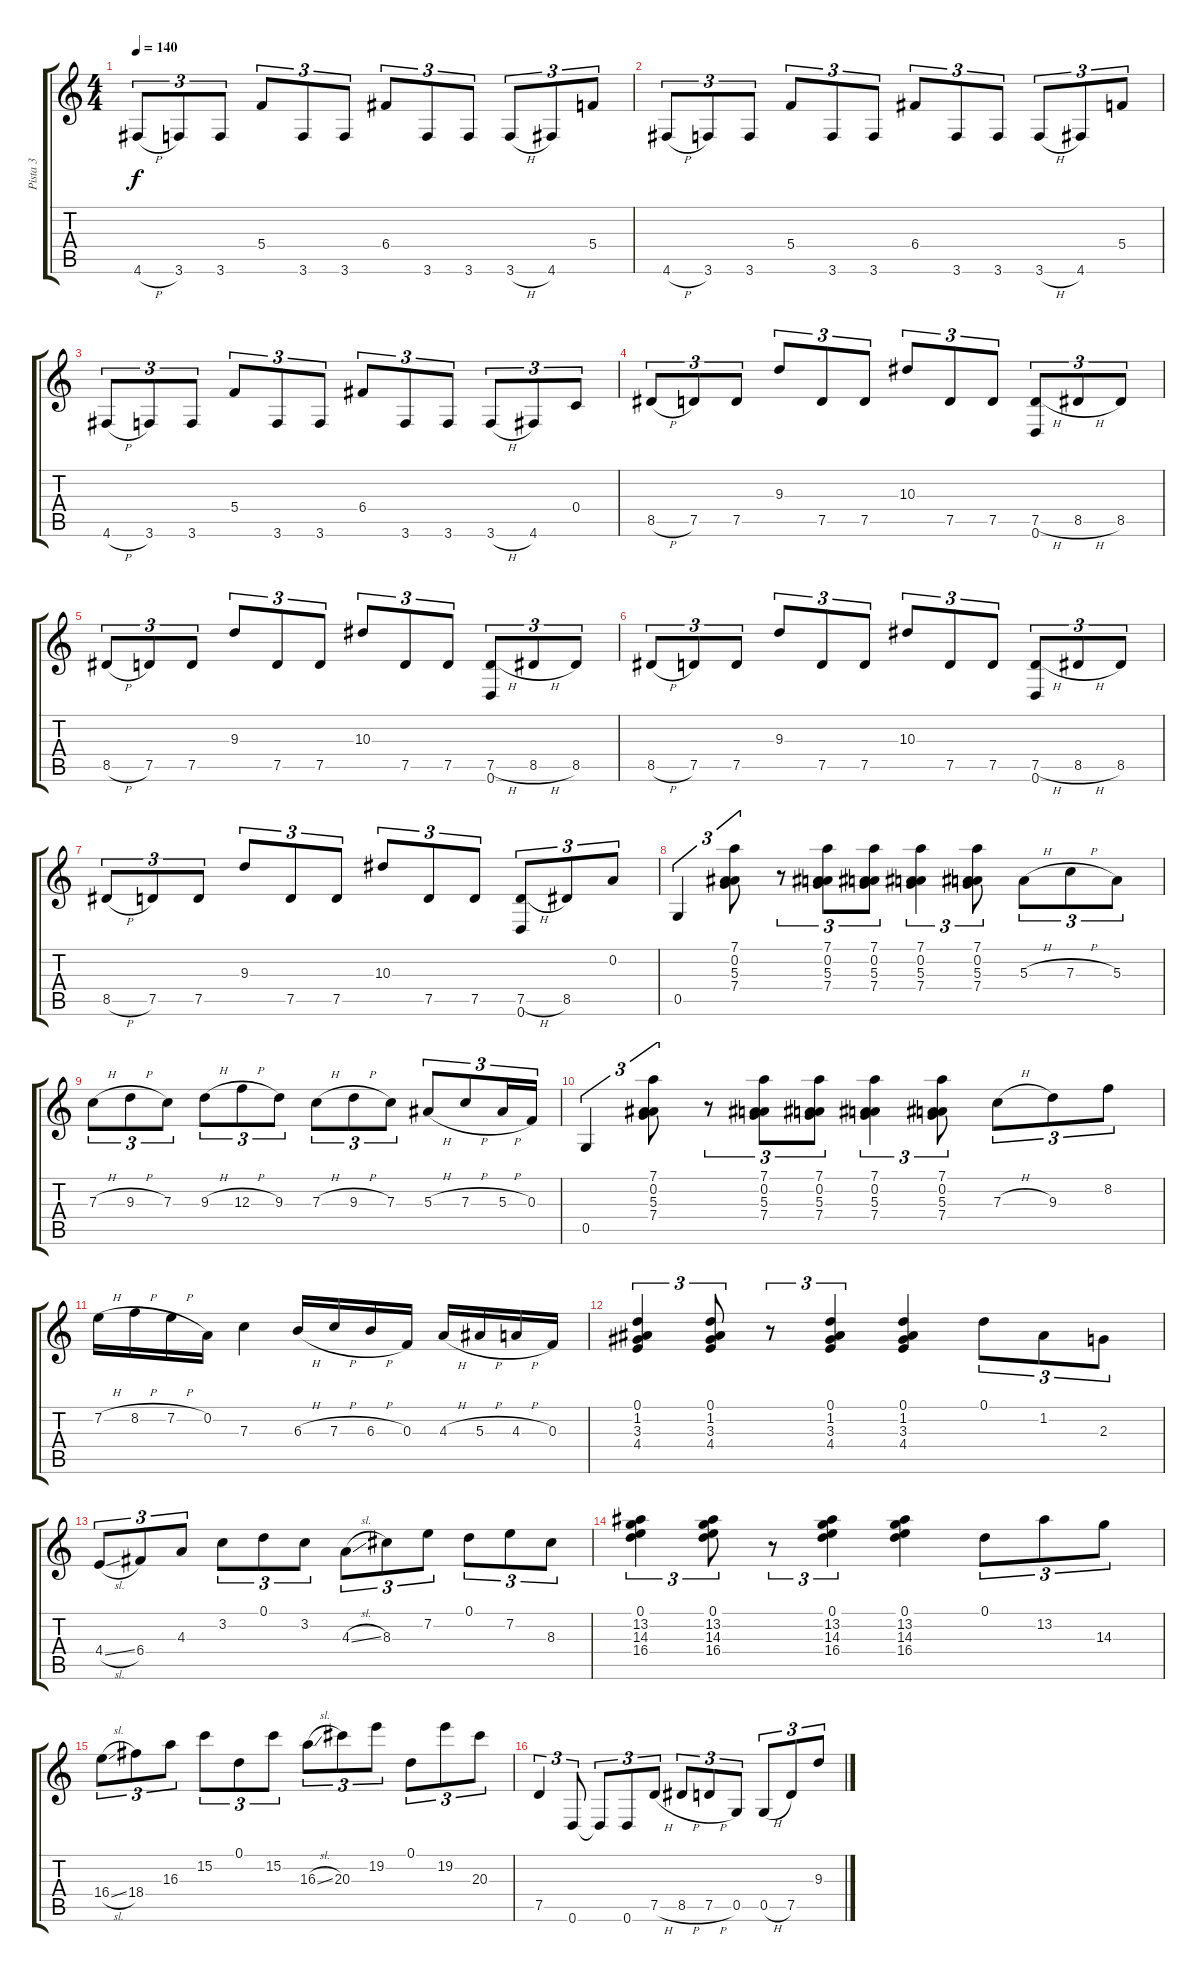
\track ("Pista 3" "Pista 3") {instrument distortionguitar}
\staff {score tabs}
\tuning (D4 A3 F3 C3 G2 D2) {hide}
\ts (4 4)
\tempo 140
\clef g2
\ks c
4.6{h}.8{tu (3 2) dy f} 3.6.8{tu (3 2)} 3.6.8{tu (3 2)} 5.4.8{tu (3 2)} 3.6.8{tu (3 2)} 3.6.8{tu (3 2)} 6.4.8{tu (3 2)} 3.6.8{tu (3 2)} 3.6.8{tu (3 2)} 3.6{h}.8{tu (3 2)} 4.6.8{tu (3 2)} 5.4.8{tu (3 2)} |
4.6{h}.8{tu (3 2)} 3.6.8{tu (3 2)} 3.6.8{tu (3 2)} 5.4.8{tu (3 2)} 3.6.8{tu (3 2)} 3.6.8{tu (3 2)} 6.4.8{tu (3 2)} 3.6.8{tu (3 2)} 3.6.8{tu (3 2)} 3.6{h}.8{tu (3 2)} 4.6.8{tu (3 2)} 5.4.8{tu (3 2)} |
4.6{h}.8{tu (3 2)} 3.6.8{tu (3 2)} 3.6.8{tu (3 2)} 5.4.8{tu (3 2)} 3.6.8{tu (3 2)} 3.6.8{tu (3 2)} 6.4.8{tu (3 2)} 3.6.8{tu (3 2)} 3.6.8{tu (3 2)} 3.6{h}.8{tu (3 2)} 4.6.8{tu (3 2)} 0.4.8{tu (3 2)} |
8.5{h}.8{tu (3 2)} 7.5.8{tu (3 2)} 7.5.8{tu (3 2)} 9.3.8{tu (3 2)} 7.5.8{tu (3 2)} 7.5.8{tu (3 2)} 10.3.8{tu (3 2)} 7.5.8{tu (3 2)} 7.5.8{tu (3 2)} (7.5{h} 0.6).8{tu (3 2)} 8.5{h}.8{tu (3 2)} 8.5.8{tu (3 2)} |
8.5{h}.8{tu (3 2)} 7.5.8{tu (3 2)} 7.5.8{tu (3 2)} 9.3.8{tu (3 2)} 7.5.8{tu (3 2)} 7.5.8{tu (3 2)} 10.3.8{tu (3 2)} 7.5.8{tu (3 2)} 7.5.8{tu (3 2)} (7.5{h} 0.6).8{tu (3 2)} 8.5{h}.8{tu (3 2)} 8.5.8{tu (3 2)} |
8.5{h}.8{tu (3 2)} 7.5.8{tu (3 2)} 7.5.8{tu (3 2)} 9.3.8{tu (3 2)} 7.5.8{tu (3 2)} 7.5.8{tu (3 2)} 10.3.8{tu (3 2)} 7.5.8{tu (3 2)} 7.5.8{tu (3 2)} (7.5{h} 0.6).8{tu (3 2)} 8.5{h}.8{tu (3 2)} 8.5.8{tu (3 2)} |
8.5{h}.8{tu (3 2)} 7.5.8{tu (3 2)} 7.5.8{tu (3 2)} 9.3.8{tu (3 2)} 7.5.8{tu (3 2)} 7.5.8{tu (3 2)} 10.3.8{tu (3 2)} 7.5.8{tu (3 2)} 7.5.8{tu (3 2)} (7.5{h} 0.6).8{tu (3 2)} 8.5.8{tu (3 2)} 0.2.8{tu (3 2)} |
0.5.4{tu (3 2)} (7.1 0.2 5.3 7.4).8{tu (3 2)} r.8{tu (3 2)} (7.1 0.2 5.3 7.4).8{tu (3 2)} (7.1 0.2 5.3 7.4).8{tu (3 2)} (7.1 0.2 5.3 7.4).4{tu (3 2)} (7.1 0.2 5.3 7.4).8{tu (3 2)} 5.3{h}.8{tu (3 2)} 7.3{h}.8{tu (3 2)} 5.3.8{tu (3 2)} |
7.3{h}.8{tu (3 2)} 9.3{h}.8{tu (3 2)} 7.3.8{tu (3 2)} 9.3{h}.8{tu (3 2)} 12.3{h}.8{tu (3 2)} 9.3.8{tu (3 2)} 7.3{h}.8{tu (3 2)} 9.3{h}.8{tu (3 2)} 7.3.8{tu (3 2)} 5.3{h}.8{tu (3 2)} 7.3{h}.8{tu (3 2)} 5.3{h}.16{tu (3 2)} 0.3.16{tu (3 2)} |
0.5.4{tu (3 2)} (7.1 0.2 5.3 7.4).8{tu (3 2)} r.8{tu (3 2)} (7.1 0.2 5.3 7.4).8{tu (3 2)} (7.1 0.2 5.3 7.4).8{tu (3 2)} (7.1 0.2 5.3 7.4).4{tu (3 2)} (7.1 0.2 5.3 7.4).8{tu (3 2)} 7.3{h}.8{tu (3 2)} 9.3.8{tu (3 2)} 8.2.8{tu (3 2)} |
7.2{h}.16 8.2{h}.16 7.2{h}.16 0.2.16 7.3.4 6.3{h}.16 7.3{h}.16 6.3{h}.16 0.3.16 4.3{h}.16 5.3{h}.16 4.3{h}.16 0.3.16 |
(0.1 1.2 3.3 4.4).4{tu (3 2)} (0.1 1.2 3.3 4.4).8{tu (3 2)} r.8{tu (3 2)} (0.1 1.2 3.3 4.4).4{tu (3 2)} (0.1 1.2 3.3 4.4).4 0.1.8{tu (3 2)} 1.2.8{tu (3 2)} 2.3.8{tu (3 2)} |
4.4{sl}.8{tu (3 2)} 6.4.8{tu (3 2)} 4.3.8{tu (3 2)} 3.2.8{tu (3 2)} 0.1.8{tu (3 2)} 3.2.8{tu (3 2)} 4.3{sl}.8{tu (3 2)} 8.3.8{tu (3 2)} 7.2.8{tu (3 2)} 0.1.8{tu (3 2)} 7.2.8{tu (3 2)} 8.3.8{tu (3 2)} |
(0.1 13.2 14.3 16.4).4{tu (3 2)} (0.1 13.2 14.3 16.4).8{tu (3 2)} r.8{tu (3 2)} (0.1 13.2 14.3 16.4).4{tu (3 2)} (0.1 13.2 14.3 16.4).4 0.1.8{tu (3 2)} 13.2.8{tu (3 2)} 14.3.8{tu (3 2)} |
16.4{sl}.8{tu (3 2)} 18.4.8{tu (3 2)} 16.3.8{tu (3 2)} 15.2.8{tu (3 2)} 0.1.8{tu (3 2)} 15.2.8{tu (3 2)} 16.3{sl}.8{tu (3 2)} 20.3.8{tu (3 2)} 19.2.8{tu (3 2)} 0.1.8{tu (3 2)} 19.2.8{tu (3 2)} 20.3.8{tu (3 2)} |
7.5.4{tu (3 2)} 0.6.8{tu (3 2)} 0.6{t}.8{tu (3 2)} 0.6.8{tu (3 2)} 7.5{h}.8{tu (3 2)} 8.5{h}.8{tu (3 2)} 7.5{h}.8{tu (3 2)} 0.5.8{tu (3 2)} 0.5{h}.8{tu (3 2)} 7.5.8{tu (3 2)} 9.3.8{tu (3 2)}
